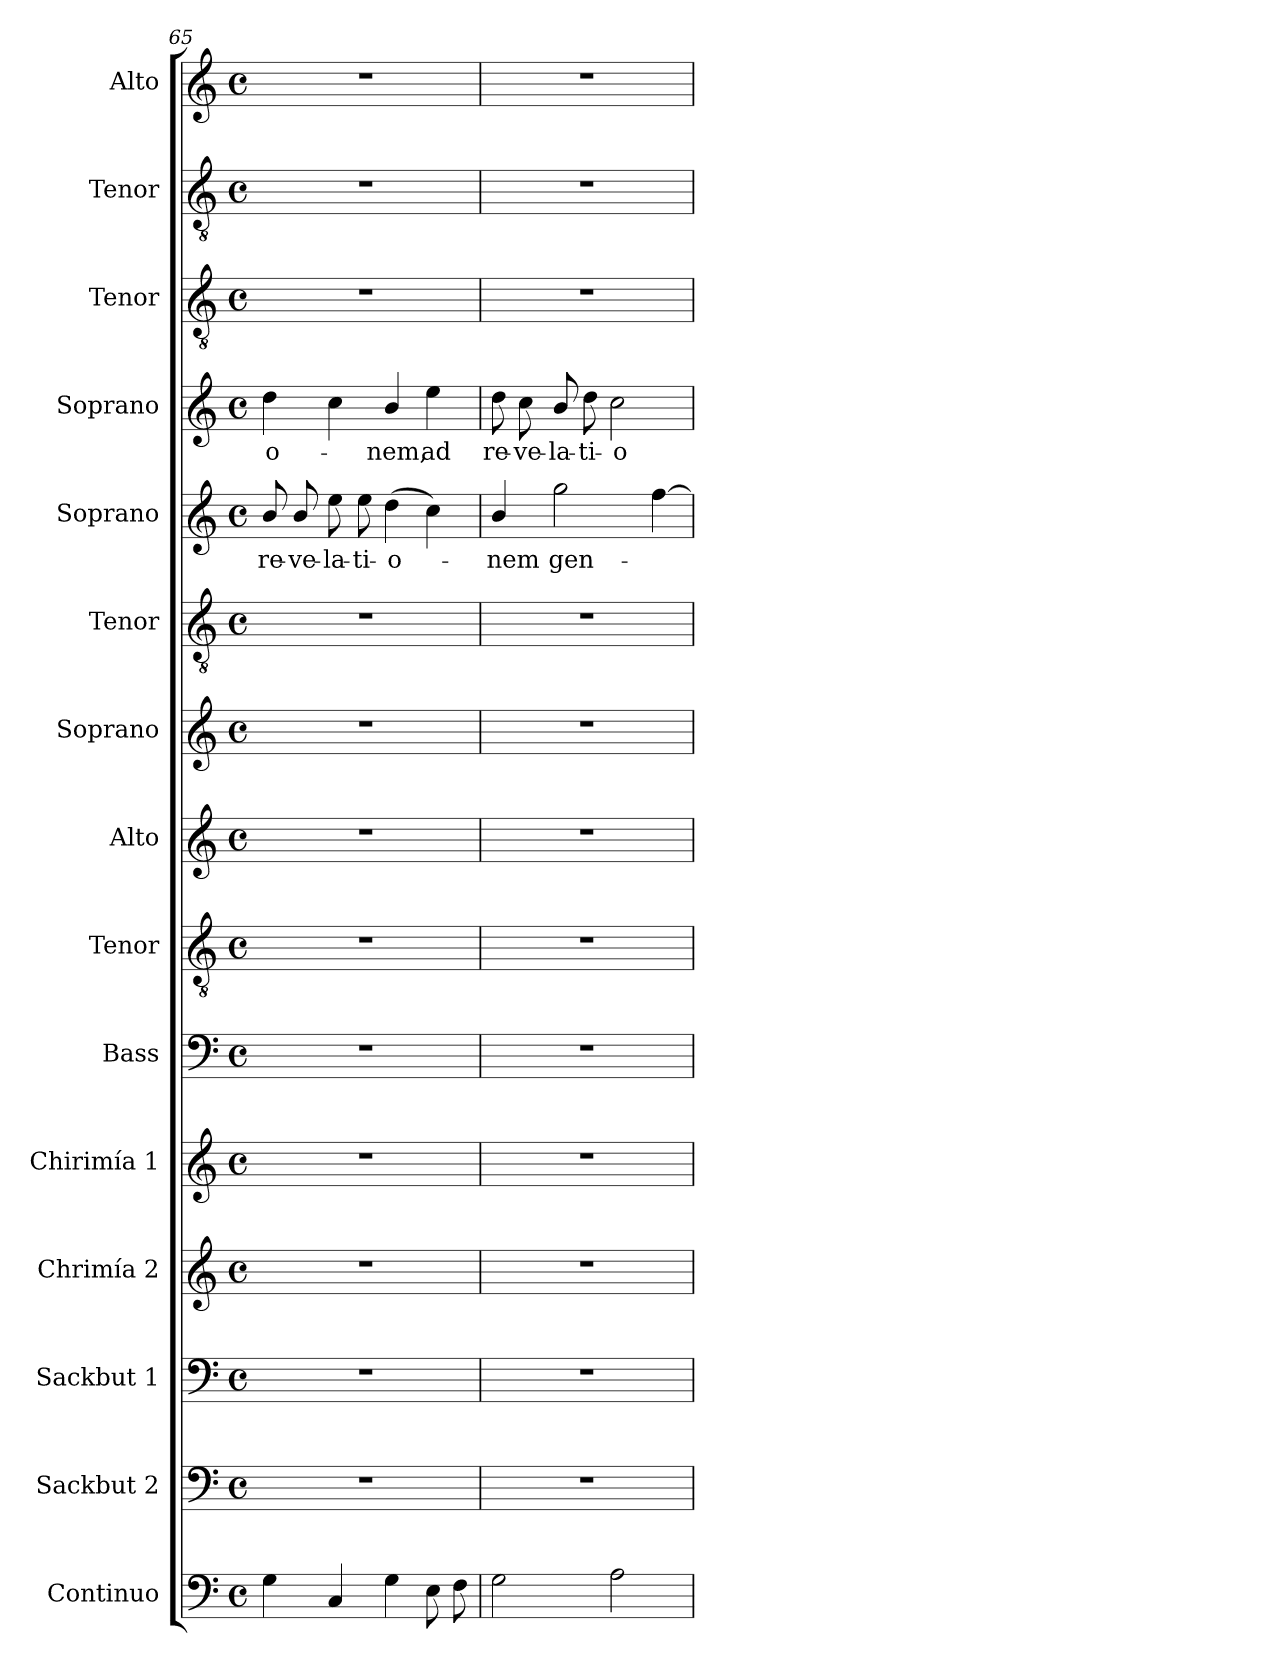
**kern	**kern	**kern	**kern	**kern	**kern	**kern	**kern	**kern	**kern	**kern	**text	**kern	**text	**kern	**kern	**kern
*part15	*part14	*part13	*part12	*part11	*part10	*part9	*part8	*part7	*part6	*part5	*part5	*part4	*part4	*part3	*part2	*part1
*staff15	*staff14	*staff13	*staff12	*staff11	*staff10	*staff9	*staff8	*staff7	*staff6	*staff5	*staff5	*staff4	*staff4	*staff3	*staff2	*staff1
*I"Continuo	*I"Sackbut 2	*I"Sackbut 1	*I"Chrimía 2	*I"Chirimía 1	*I"Bass	*I"Tenor	*I"Alto	*I"Soprano	*I"Tenor	*I"Soprano	*	*I"Soprano	*	*I"Tenor	*I"Tenor	*I"Alto
*I'Cont.	*I'Sckbt 2.	*I'Sckbt 1.	*I'Ch2.	*I'Ch1.	*I'B.	*I'T.	*I'A.	*I'S.	*I'T.	*I'S.	*	*I'S.	*	*I'T.	*I'T.	*I'A.
*clefF4	*clefF4	*clefF4	*clefG2	*clefG2	*clefF4	*clefGv2	*clefG2	*clefG2	*clefGv2	*clefG2	*	*clefG2	*	*clefGv2	*clefGv2	*clefG2
*	*	*	*	*	*	*ITrd7c12	*	*	*ITrd7c12	*	*	*	*	*ITrd7c12	*ITrd7c12	*
*k[]	*k[]	*k[]	*k[]	*k[]	*k[]	*k[]	*k[]	*k[]	*k[]	*k[]	*	*k[]	*	*k[]	*k[]	*k[]
*C:	*C:	*C:	*C:	*C:	*C:	*C:	*C:	*C:	*C:	*C:	*	*C:	*	*C:	*C:	*C:
*M4/4	*M4/4	*M4/4	*M4/4	*M4/4	*M4/4	*M4/4	*M4/4	*M4/4	*M4/4	*M4/4	*	*M4/4	*	*M4/4	*M4/4	*M4/4
*met(c)	*met(c)	*met(c)	*met(c)	*met(c)	*met(c)	*met(c)	*met(c)	*met(c)	*met(c)	*met(c)	*	*met(c)	*	*met(c)	*met(c)	*met(c)
=65	=65	=65	=65	=65	=65	=65	=65	=65	=65	=65	=65	=65	=65	=65	=65	=65
!	!	!	!	!	!	!	!	!	!	!	!LO:LY:b:color=#000000	!	!	!	!	!
!	!	!	!	!	!	!	!	!	!	!	!	!	!LO:LY:b:color=#000000	!	!	!
4Gi\	1r	1r	1r	1r	1r	1r	1r	1r	1r	8bi/	re-	4ddi\	-o-	1r	1r	1r
!	!	!	!	!	!	!	!	!	!	!	!LO:LY:b:color=#000000	!	!	!	!	!
.	.	.	.	.	.	.	.	.	.	8bi/	-ve-	.	.	.	.	.
!	!	!	!	!	!	!	!	!	!	!	!LO:LY:b:color=#000000	!	!	!	!	!
4Ci/	.	.	.	.	.	.	.	.	.	8eei\	-la-	4cci\	.	.	.	.
!	!	!	!	!	!	!	!	!	!	!	!LO:LY:b:color=#000000	!	!	!	!	!
.	.	.	.	.	.	.	.	.	.	8eei\	-ti-	.	.	.	.	.
!	!	!	!	!	!	!	!	!	!	!	!LO:LY:b:color=#000000	!	!	!	!	!
!	!	!	!	!	!	!	!	!	!	!	!	!	!LO:LY:b:color=#000000	!	!	!
4Gi\	.	.	.	.	.	.	.	.	.	(4ddi\	-o-	4bi/	-nem,	.	.	.
!	!	!	!	!	!	!	!	!	!	!	!	!	!LO:LY:b:color=#000000	!	!	!
8Ei\	.	.	.	.	.	.	.	.	.	4cci\)	.	4eei\	ad	.	.	.
8Fi\	.	.	.	.	.	.	.	.	.	.	.	.	.	.	.	.
!!LO:PB:g=z
=66	=66	=66	=66	=66	=66	=66	=66	=66	=66	=66	=66	=66	=66	=66	=66	=66
!	!	!	!	!	!	!	!	!	!	!	!LO:LY:b:color=#000000	!	!	!	!	!
!	!	!	!	!	!	!	!	!	!	!	!	!	!LO:LY:b:color=#000000	!	!	!
2Gi\	1r	1r	1r	1r	1r	1r	1r	1r	1r	4bi/	-nem	8ddi\	re-	1r	1r	1r
!	!	!	!	!	!	!	!	!	!	!	!	!	!LO:LY:b:color=#000000	!	!	!
.	.	.	.	.	.	.	.	.	.	.	.	8cci\	-ve-	.	.	.
!	!	!	!	!	!	!	!	!	!	!	!LO:LY:b:color=#000000	!	!	!	!	!
!	!	!	!	!	!	!	!	!	!	!	!	!	!LO:LY:b:color=#000000	!	!	!
.	.	.	.	.	.	.	.	.	.	2ggi\	gen-	8bi/	-la-	.	.	.
!	!	!	!	!	!	!	!	!	!	!	!	!	!LO:LY:b:color=#000000	!	!	!
.	.	.	.	.	.	.	.	.	.	.	.	8ddi\	-ti-	.	.	.
!	!	!	!	!	!	!	!	!	!	!	!	!	!LO:LY:b:color=#000000	!	!	!
2Ai\	.	.	.	.	.	.	.	.	.	.	.	2cci\	-o-	.	.	.
.	.	.	.	.	.	.	.	.	.	[>4ffi\	.	.	.	.	.	.
=	=	=	=	=	=	=	=	=	=	=	=	=	=	=	=	=
*-	*-	*-	*-	*-	*-	*-	*-	*-	*-	*-	*-	*-	*-	*-	*-	*-
